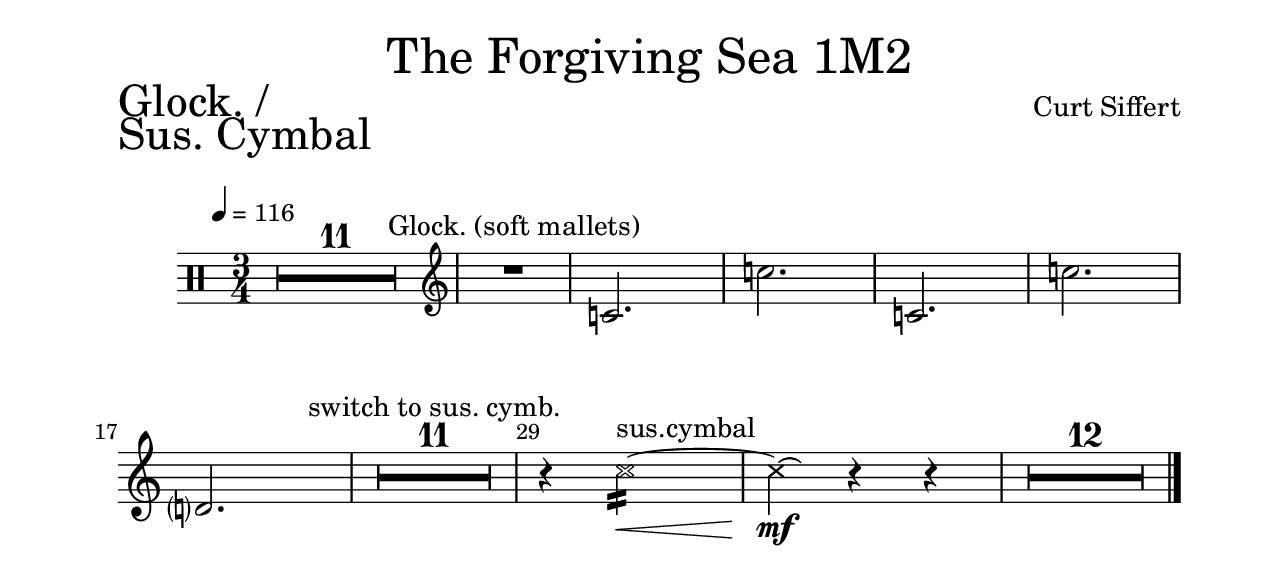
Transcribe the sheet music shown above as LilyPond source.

\version "2.16.0"
\include "english.ly"
\include "../lib/parts.ily"

\paper {
	ragged-last-bottom = ##t
}

\header {
	instrument = \markup \larger \larger { 
		\override #'(baseline-skip . 2.5)
		\column {"Glock. /" "Sus. Cymbal" " "}
	}
}

\version "2.24.0"
\include "english.ly"

% http://lsr.dsi.unimi.it/LSR/Item?id=431
num =
#(define-music-function (musique) (ly:music?)
#{ \override Score.BarNumber.break-visibility = ##(#f #t #t)
  $musique \revert Score.BarNumber.break-visibility #})
  
percussionNotes = \relative c' {

	\time 3/4
	\clef percussion
	\set tieWaitForNote = ##t

	R2.*11 |
	
	\clef treble
	
	R2.^"Glock. (soft mallets)"
	
	c!2.
	c'!2.
	c,!2.
	c'!2.

	\tag #'part { \break }

	d,?2.
	
	R2.*11^"switch to sus. cymb."

	\new DrumVoice {
		\drummode {
			\num
			r4 ss2:16\<~^"sus.cymbal" |
			ss4\mf\laissezVibrer r r
		}		
	}


	R2.*12
		
	\bar "|."
		
}


\new Staff \with { \accepts "DrumVoice" } \relative c'' { 
	\everyPartScore
	\keepWithTag #'part \percussionNotes
}	
